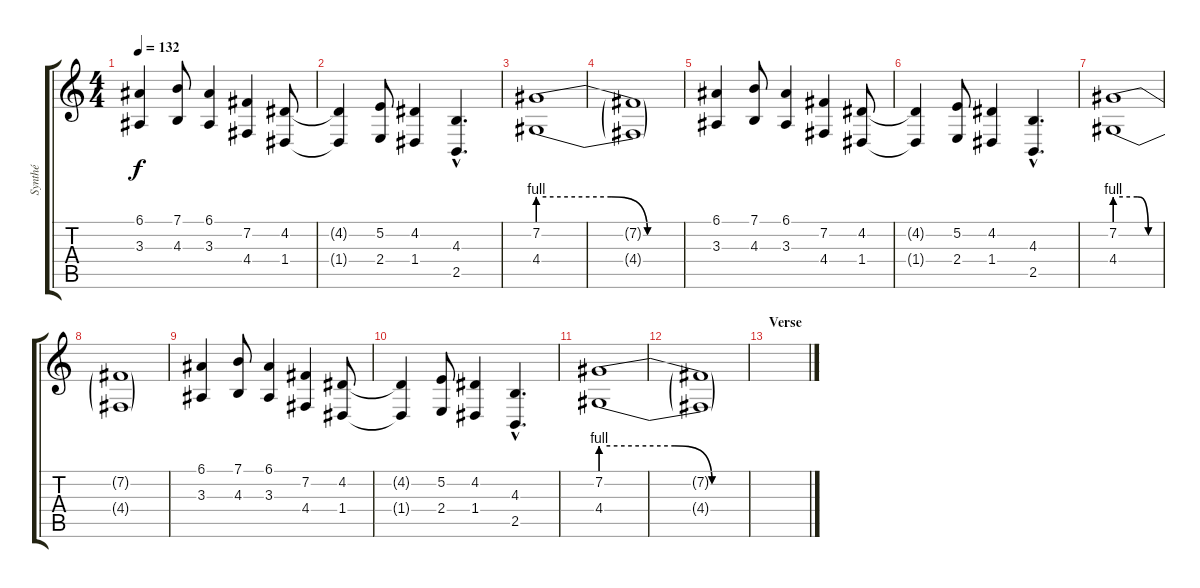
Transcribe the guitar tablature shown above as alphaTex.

\track ("Synthé" "Synthé") {instrument tangoaccordion}
\staff {score tabs}
\tuning (E4 B3 G3 D3 A2 E2) {hide}
\ts (4 4)
\tempo 132
\clef g2
\ks c
(6.1 3.3).4{dy f} (7.1 4.3).8 (6.1 3.3).4 (7.2 4.4).4 (4.2 1.4).8 |
(4.2{t} 1.4{t}).4 (5.2 2.4).8 (4.2 1.4).4 (4.3{hac} 2.5{hac}).4{d} |
(7.2{be (custom 0 4 30 4 45 0 60 0)} 4.4{be (custom 0 4 30 4 45 0 60 0)}).1 |
(7.2{t} 4.4{t}).1 |
(6.1 3.3).4 (7.1 4.3).8 (6.1 3.3).4 (7.2 4.4).4 (4.2 1.4).8 |
(4.2{t} 1.4{t}).4 (5.2 2.4).8 (4.2 1.4).4 (4.3{hac} 2.5{hac}).4{d} |
(7.2{be (custom 0 4 30 4 45 0 60 0)} 4.4{be (custom 0 4 30 4 45 0 60 0)}).1 |
(7.2{t} 4.4{t}).1 |
(6.1 3.3).4 (7.1 4.3).8 (6.1 3.3).4 (7.2 4.4).4 (4.2 1.4).8 |
(4.2{t} 1.4{t}).4 (5.2 2.4).8 (4.2 1.4).4 (4.3{hac} 2.5{hac}).4{d} |
(7.2{be (custom 0 4 30 4 45 0 60 0)} 4.4{be (custom 0 4 30 4 45 0 60 0)}).1 |
(7.2{t} 4.4{t}).1 |
\section ("" "Verse")
